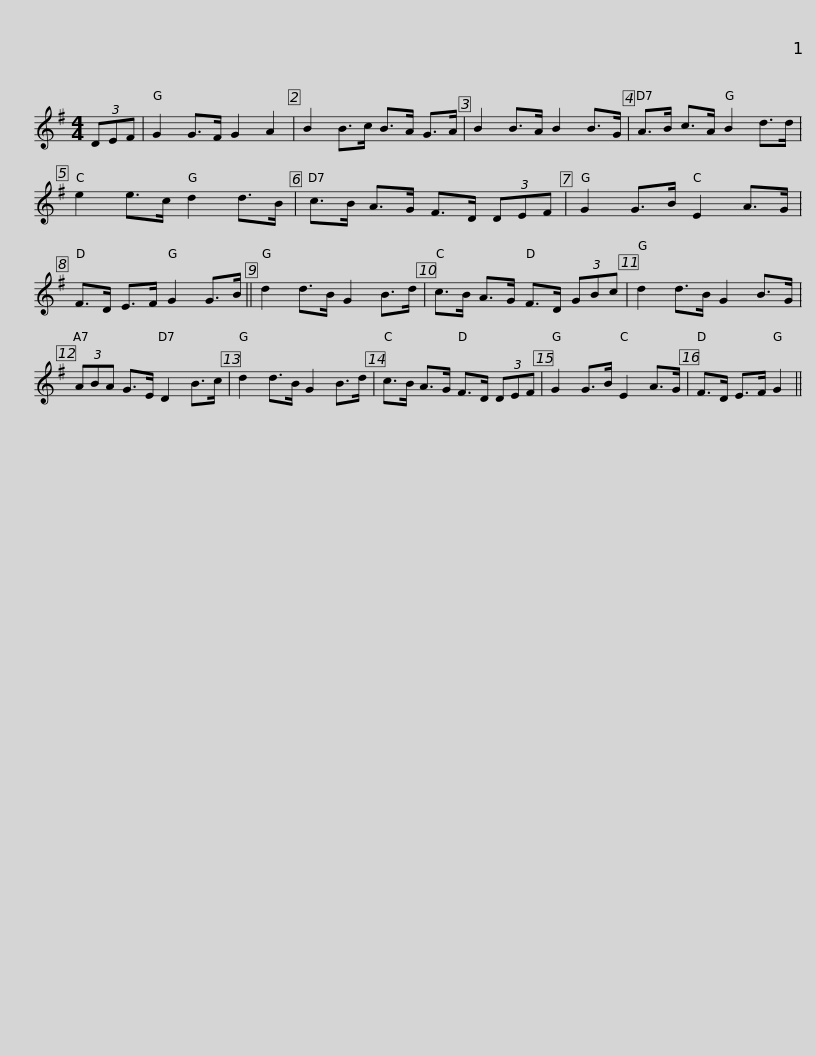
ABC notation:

X:1
L:1/8
M:4/4
I:linebreak $
K:G
V:1 treble
V:1
 (3DEF | G2 G>F G2 A2 | B2 B>c B>A G>A | B2 B>A B2 B>G | A>B c>A B2 d>d | %5
 e2 e>c d2 d>B |$ c>B A>G F>D (3DEF | G2 G>B E2 A>G | F>D E>F G2 G>B || d2 d>B G2 B>d | %10
 c>B A>G F>D (3GBc |$ d2 d>B G2 B>G | (3ABA G>E D2 B>c | d2 d>B G2 B>d | c>B A>G F>D (3DEF | %15
 G2 G>B E2 A>G |$ F>D E>F G2 || %17
